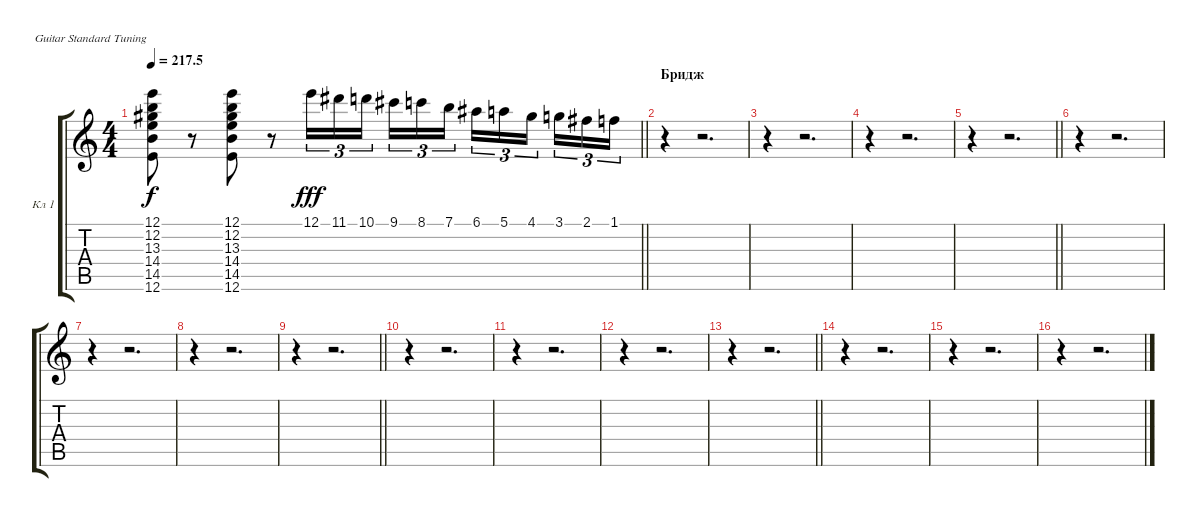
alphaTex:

\bracketExtendMode groupsimilarinstruments
\firstSystemTrackNameOrientation horizontal
\otherSystemsTrackNameOrientation horizontal
\track ("Клавиши I" "Кл 1") {instrument electricgrandpiano}
\staff {score tabs}
\tuning (E4 B3 G3 D3 A2 E2)
\displaytranspose 12
\ts (4 4)
\tempo
217.5
\accidentals auto
\clef g2
\ottava regular
\simile none
\barLineRight lightlight
\ks c
(12.1 12.2 13.3 14.4 14.5 12.6).8{dy f} r.8 (12.1 12.2 13.3 14.4 14.5 12.6).8 r.8 12.1.16{tu (3 2) dy fff} 11.1.16{tu (3 2)} 10.1.16{tu (3 2)} 9.1.16{tu (3 2)} 8.1.16{tu (3 2)} 7.1.16{tu (3 2)} 6.1.16{tu (3 2)} 5.1.16{tu (3 2)} 4.1.16{tu (3 2)} 3.1.16{tu (3 2)} 2.1.16{tu (3 2)} 1.1.16{tu (3 2)} |
\section ("" "Бридж")
r.4 r.2{d} |
r.4 r.2{d} |
r.4 r.2{d} |
\barLineRight lightlight
r.4 r.2{d} |
r.4 r.2{d} |
r.4 r.2{d} |
r.4 r.2{d} |
\barLineRight lightlight
r.4 r.2{d} |
r.4 r.2{d} |
r.4 r.2{d} |
r.4 r.2{d} |
\barLineRight lightlight
r.4 r.2{d} |
r.4 r.2{d} |
r.4 r.2{d} |
r.4 r.2{d}
